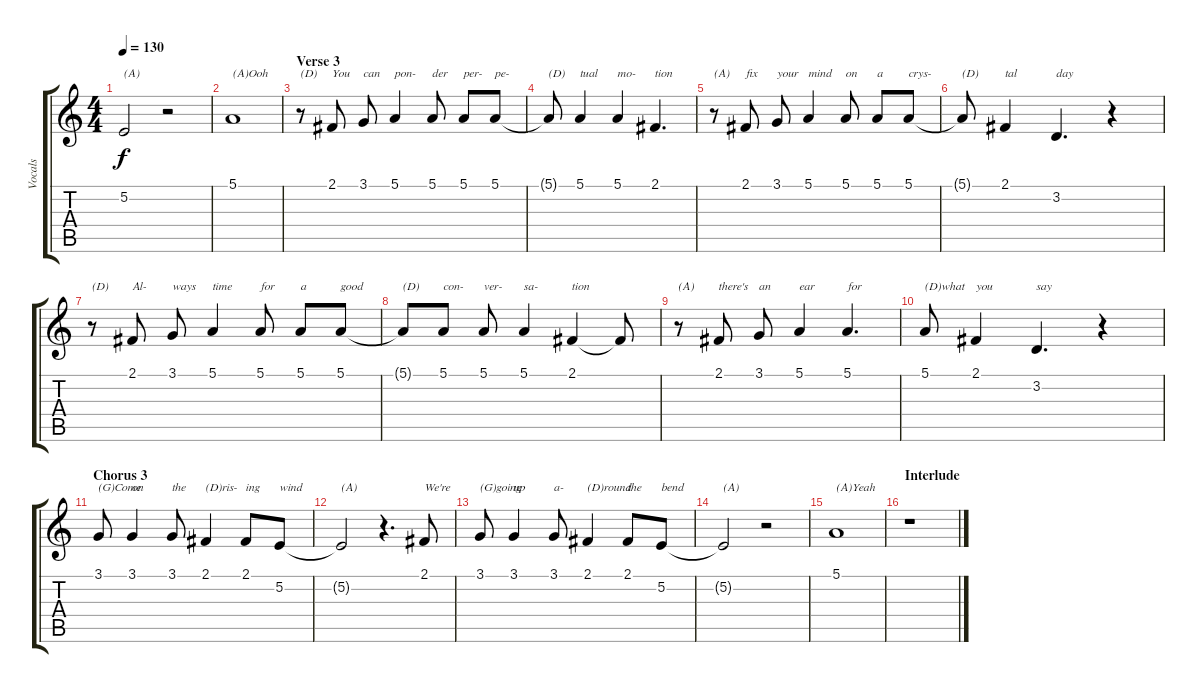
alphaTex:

\track ("Vocals" "Vocals") {instrument lead3calliope}
\staff {score tabs}
\tuning (E4 B3 G3 D3 A2 E2) {hide}
\ts (4 4)
\tempo 130
\clef g2
\ks c
5.2{t}.2{txt "(A)" dy f} r.2 |
5.1.1{txt "(A)Ooh"} |
\section ("" "Verse 3")
r.8{txt "(D)"} 2.1.8{txt "You"} 3.1.8{txt "can"} 5.1.4{txt "pon-"} 5.1.8{txt "der"} 5.1.8{txt "per-"} 5.1.8{txt "pe-"} |
5.1{t}.8{txt "(D)"} 5.1.4{txt "tual"} 5.1.4{txt "mo-"} 2.1.4{d txt "tion"} |
r.8{txt "(A)"} 2.1.8{txt "fix"} 3.1.8{txt "your"} 5.1.4{txt "mind"} 5.1.8{txt "on"} 5.1.8{txt "a"} 5.1.8{txt "crys-"} |
5.1{t}.8{txt "(D)"} 2.1.4{txt "tal"} 3.2.4{d txt "day"} r.4 |
r.8{txt "(D)"} 2.1.8{txt "Al-"} 3.1.8{txt "ways"} 5.1.4{txt "time"} 5.1.8{txt "for"} 5.1.8{txt "a"} 5.1.8{txt "good"} |
5.1{t}.8{txt "(D)"} 5.1.8{txt "con-"} 5.1.8{txt "ver-"} 5.1.4{txt "sa-"} 2.1.4{txt "tion"} 2.1{t}.8 |
r.8{txt "(A)"} 2.1.8{txt "there's"} 3.1.8{txt "an"} 5.1.4{txt "ear"} 5.1.4{d txt "for"} |
5.1.8{txt "(D)what"} 2.1.4{txt "you"} 3.2.4{d txt "say"} r.4 |
\section ("" "Chorus 3")
3.1.8{txt "(G)Come"} 3.1.4{txt "on"} 3.1.8{txt "the"} 2.1.4{txt "(D)ris-"} 2.1.8{txt "ing"} 5.2.8{txt "wind"} |
5.2{t}.2{txt "(A)"} r.4{d} 2.1.8{txt "We're"} |
3.1.8{txt "(G)going"} 3.1.4{txt "up"} 3.1.8{txt "a-"} 2.1.4{txt "(D)round"} 2.1.8{txt "the"} 5.2.8{txt "bend"} |
5.2{t}.2{txt "(A)"} r.2 |
5.1.1{txt "(A)Yeah"} |
\section ("" "Interlude")
r.1
